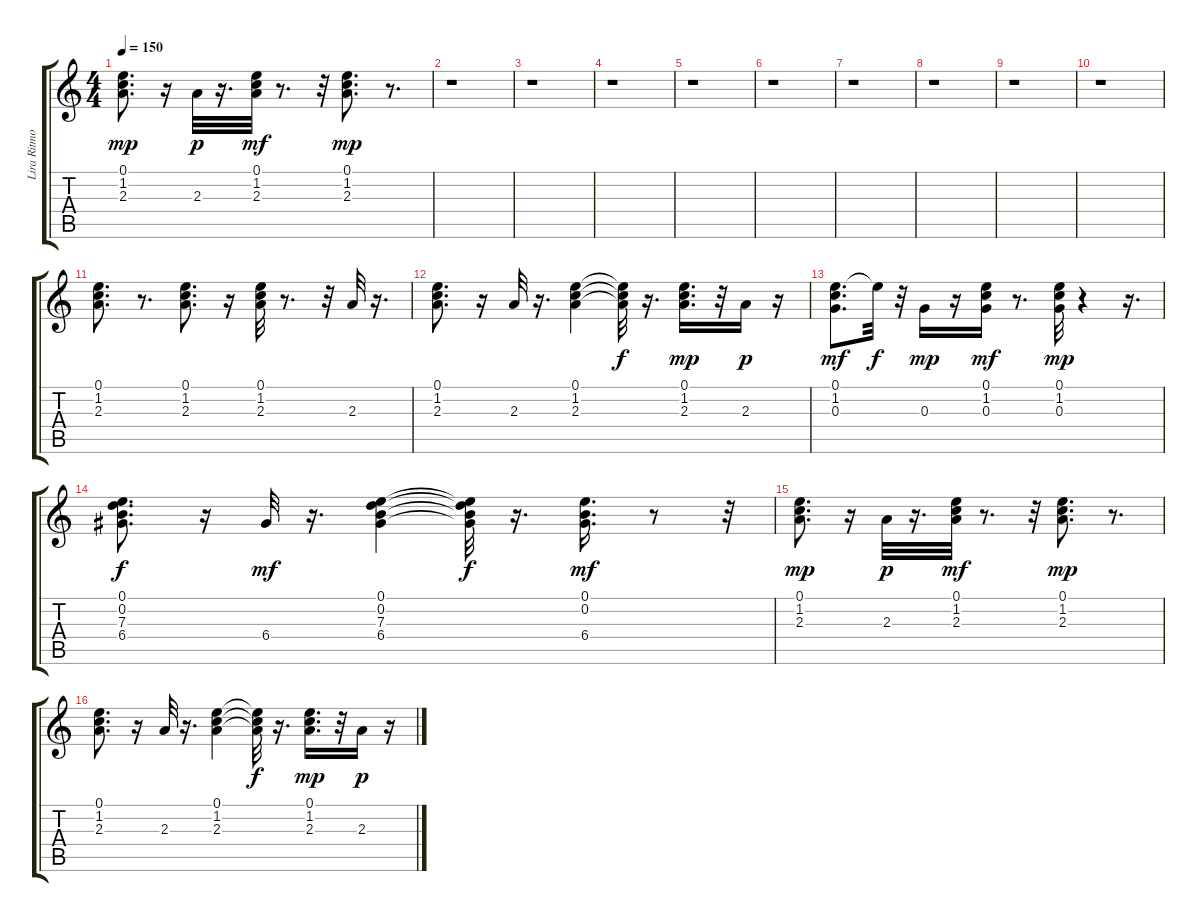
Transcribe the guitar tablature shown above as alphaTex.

\track ("Lira Ritmo" "Lira Ritmo") {instrument acousticguitarsteel}
\staff {score tabs}
\tuning (E4 B3 G3 D3 A2 E2) {hide}
\ts (4 4)
\tempo 150
\clef g2
\ks c
(0.1 1.2 2.3).8{d dy mp} r.16 2.3.32{dy p} r.16{d} (0.1 1.2 2.3).32{dy mf} r.8{d} r.32 (0.1 1.2 2.3).8{d dy mp} r.8{d} |
r.1 |
r.1 |
r.1 |
r.1 |
r.1 |
r.1 |
r.1 |
r.1 |
r.1 |
(0.1 1.2 2.3).8{d} r.8{d} (0.1 1.2 2.3).8{d} r.16 (0.1 1.2 2.3).32 r.8{d} r.32 2.3.32 r.16{d} |
(0.1 1.2 2.3).8{d} r.16 2.3.32 r.16{d} (0.1 1.2 2.3).4 (0.1{t} 1.2{t} 2.3{t}).32{dy f} r.16{d} (0.1 1.2 2.3).16{d dy mp} r.32 2.3.16{dy p} r.16 |
(0.1 1.2 0.3).8{d dy mf} 0.1{t}.32{dy f} r.32 0.3.16{dy mp} r.16 (0.1 1.2 0.3).16{dy mf} r.8{d} (0.1 1.2 0.3).32{dy mp} r.4 r.16{d} |
(0.1 0.2 7.3 6.4).8{d dy f} r.16 6.4.32{dy mf} r.16{d} (0.1 0.2 7.3 6.4).4 (0.1{t} 0.2{t} 7.3{t} 6.4{t}).32{dy f} r.16{d} (0.1 0.2 6.4).16{d dy mf} r.8 r.32 |
(0.1 1.2 2.3).8{d dy mp} r.16 2.3.32{dy p} r.16{d} (0.1 1.2 2.3).32{dy mf} r.8{d} r.32 (0.1 1.2 2.3).8{d dy mp} r.8{d} |
(0.1 1.2 2.3).8{d} r.16 2.3.32 r.16{d} (0.1 1.2 2.3).4 (0.1{t} 1.2{t} 2.3{t}).32{dy f} r.16{d} (0.1 1.2 2.3).16{d dy mp} r.32 2.3.16{dy p} r.16
